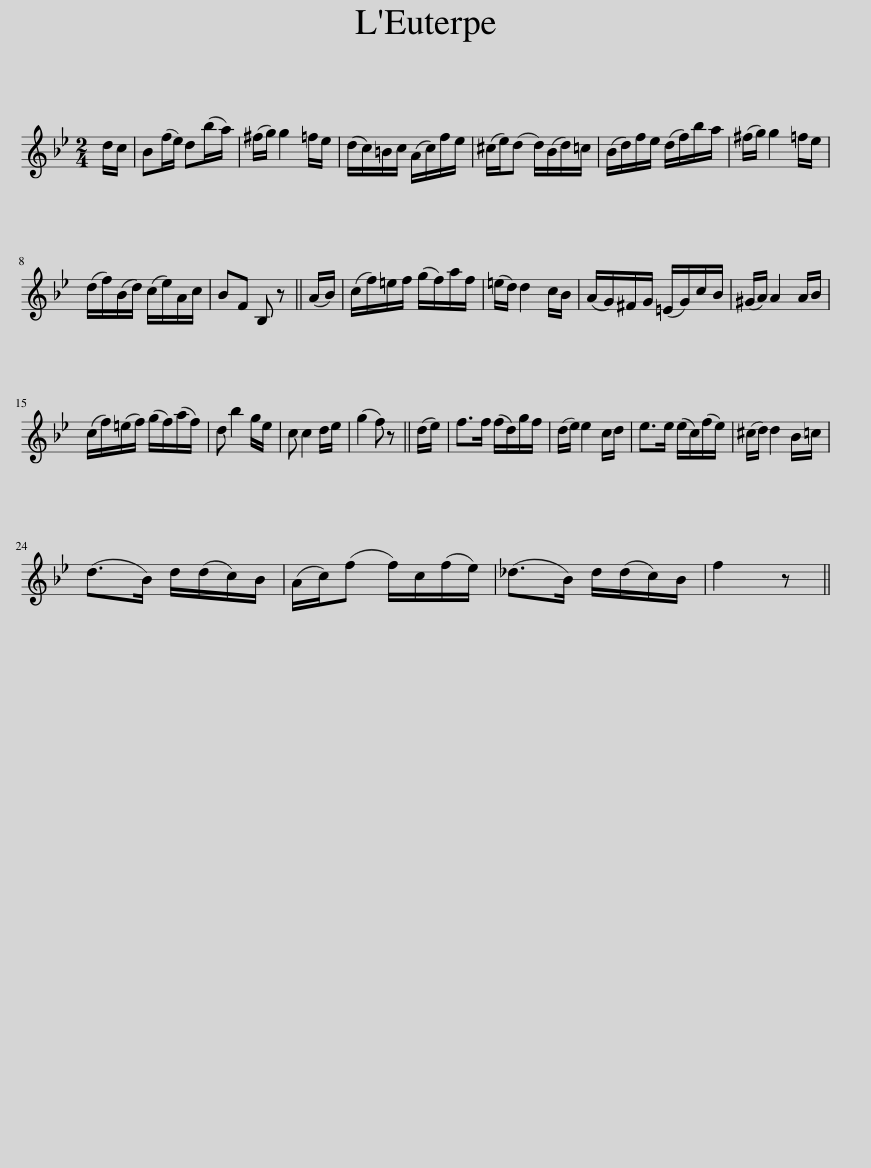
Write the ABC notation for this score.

X:1
L:1/8
M:2/4
I:linebreak $
K:Bb
V:1 treble
V:1
 d/c/ | B(f/e/) d(b/a/) | (^f/g/) g2 =f/e/ | (d/c/)=B/c/ (A/c/)f/e/ | (^c/e/)(d d/)(B/d/)=c/ | %5
 (B/d/)f/e/ (d/f/)b/a/ | (^f/g/) g2 =f/e/ |$ (d/f/)(B/d/) (c/e/)A/c/ | BF B, z || (A/B/) | %10
 (c/f/)=e/f/ (g/f/)a/f/ | (=e/d/) d2 c/B/ | (A/G/)^F/G/ (=E/G/)c/B/ | (^G/A/) A2 A/B/ |$ (c/f/)(=e/f/) (g/f/)(a/f/) | %15
 d b2 g/e/ | c c2 d/e/ | (g2 f) z || (d/e/) | f>f (f/d/)g/f/ | %20
 (d/e/) e2 c/d/ | e>e (e/c/)(f/e/) | (^c/d/) d2 B/=c/ |$ (d>B) d/(d/c/)B/ | (A/c/)(f f/)c/(f/e/) | %25
 (_d>B) d/(d/c/)B/ | f2 z || %27
